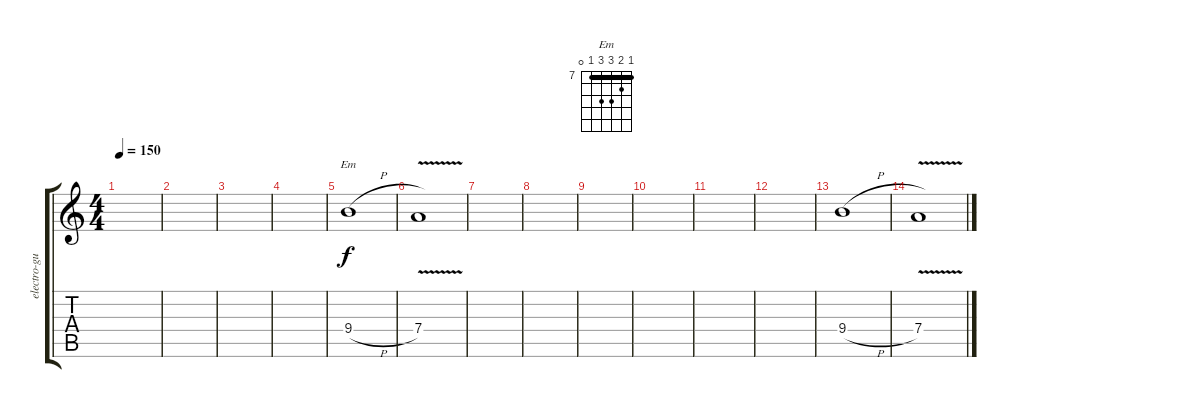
\track ("electro-guitar" "electro-gu") {instrument overdrivenguitar}
\staff {score tabs}
\tuning (E4 B3 G3 D3 A2 E2) {hide}
\chord ("Em" 7 8 9 9 7 0) {firstfret 7 barre 7}
\ts (4 4)
\tempo 150
\clef g2
\ks c
|
|
|
|
9.4{h}.1{ch "Em"} |
7.4{v}.1 |
|
|
|
|
|
|
9.4{h}.1 |
7.4{v}.1
